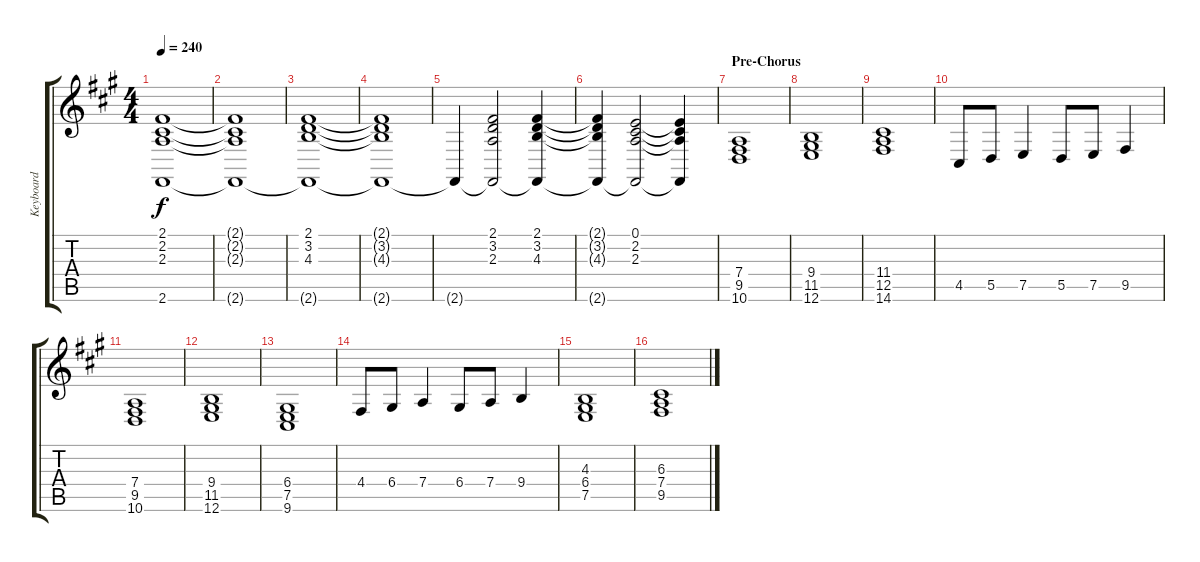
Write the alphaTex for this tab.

\track ("Keyboard" "Keyboard") {instrument stringensemble1}
\staff {score tabs}
\tuning (E4 B3 G3 D3 A2 E2) {hide}
\ts (4 4)
\tempo 240
\clef g2
\ks a
(2.1 2.2 2.3 2.6{t}).1{dy f} |
(2.1{t} 2.2{t} 2.3{t} 2.6{t}).1 |
(2.1 3.2 4.3 2.6{t}).1 |
(2.1{t} 3.2{t} 4.3{t} 2.6{t}).1 |
2.6{t}.4 (2.1 3.2 2.3 2.6{t}).2 (2.1 3.2 4.3 2.6{t}).4 |
(2.1{t} 3.2{t} 4.3{t} 2.6{t}).4 (0.1 2.2 2.3 2.6{t}).2 (0.1{t} 2.2{t} 2.3{t} 2.6{t}).4 |
\section ("" "Pre-Chorus")
(7.4 9.5 10.6).1 |
(9.4 11.5 12.6).1 |
(11.4 12.5 14.6).1 |
4.5.8 5.5.8 7.5.4 5.5.8 7.5.8 9.5.4 |
(7.4 9.5 10.6).1 |
(9.4 11.5 12.6).1 |
(6.4 7.5 9.6).1 |
4.4.8 6.4.8 7.4.4 6.4.8 7.4.8 9.4.4 |
(4.3 6.4 7.5).1 |
(6.3 7.4 9.5).1
